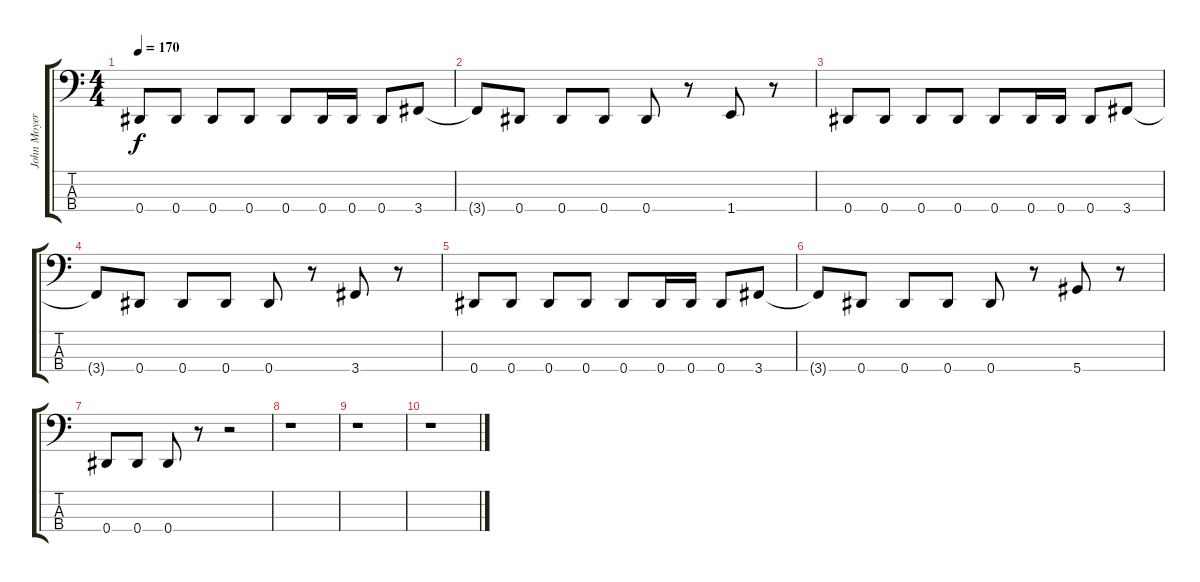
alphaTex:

\track ("John Moyer" "John Moyer") {instrument electricbasspick}
\staff {score tabs}
\tuning (Gb2 Db2 Ab1 Eb1) {hide}
\ts (4 4)
\tempo 170
\clef f4
\ks c
0.4.8{dy f} 0.4.8 0.4.8 0.4.8 0.4.8 0.4.16 0.4.16 0.4.8 3.4.8 |
3.4{t}.8 0.4.8 0.4.8 0.4.8 0.4.8 r.8 1.4.8 r.8 |
0.4.8 0.4.8 0.4.8 0.4.8 0.4.8 0.4.16 0.4.16 0.4.8 3.4.8 |
3.4{t}.8 0.4.8 0.4.8 0.4.8 0.4.8 r.8 3.4.8 r.8 |
0.4.8 0.4.8 0.4.8 0.4.8 0.4.8 0.4.16 0.4.16 0.4.8 3.4.8 |
3.4{t}.8 0.4.8 0.4.8 0.4.8 0.4.8 r.8 5.4.8 r.8 |
0.4.8 0.4.8 0.4.8 r.8 r.2 |
r.1 |
r.1 |
r.1
